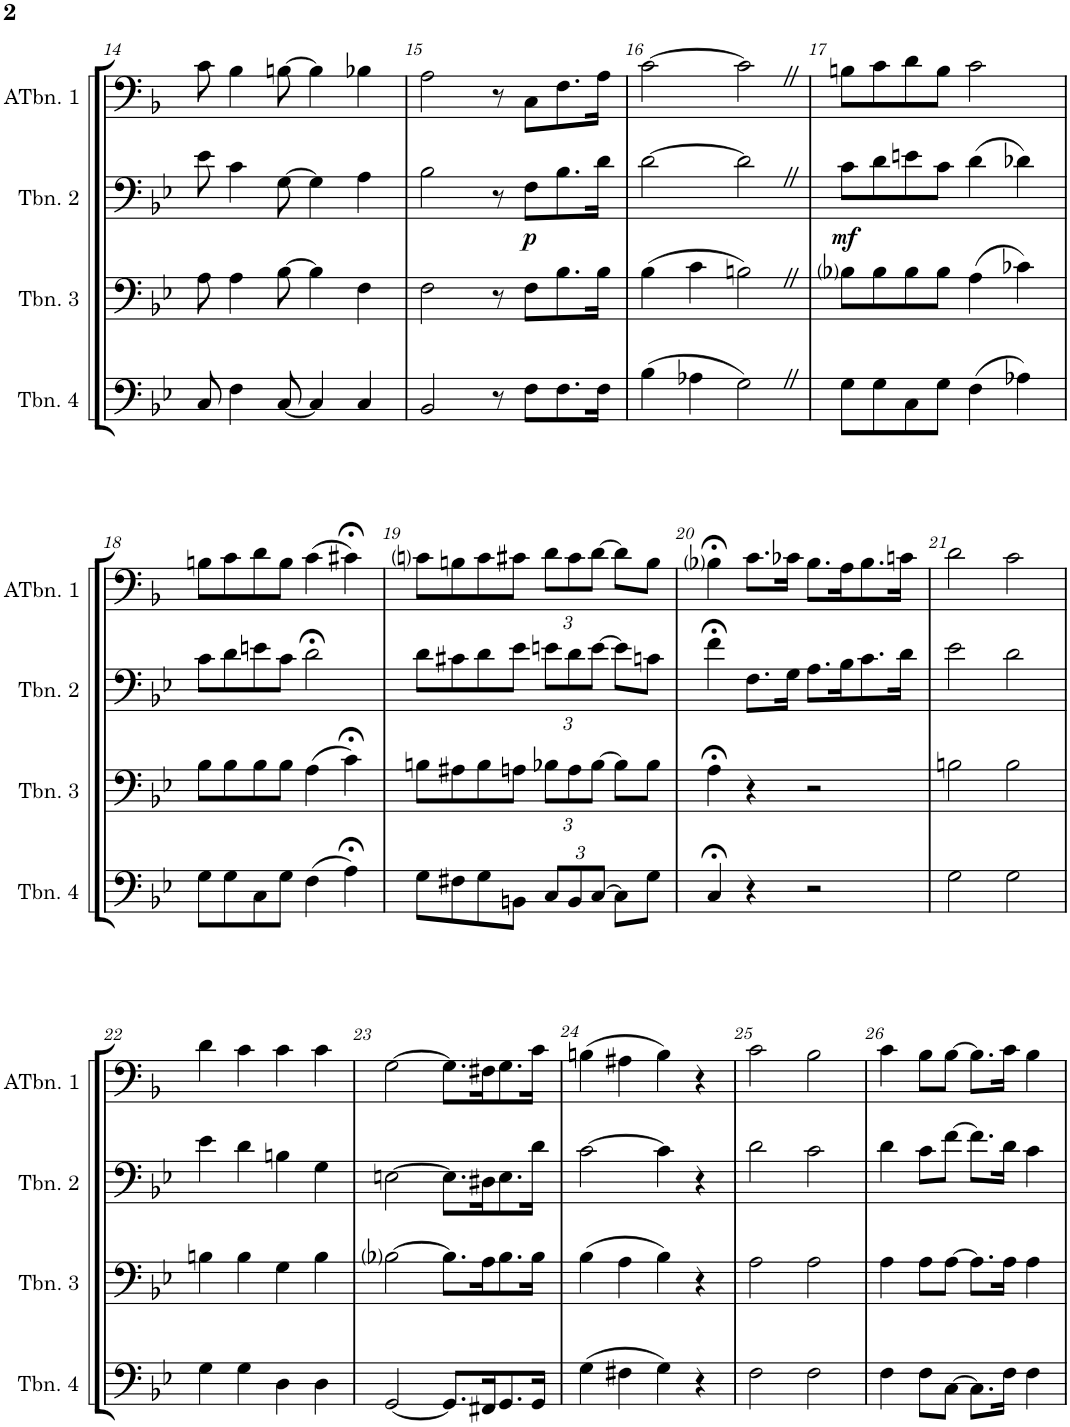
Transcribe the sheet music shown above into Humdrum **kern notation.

**kern	**kern	**kern	**dynam	**kern
*part4	*part3	*part2	*part2	*part1
*staff4	*staff3	*staff2	*staff2	*staff1
*I"Trombone 4	*I"Trombone 3	*I"Trombone 2	*	*I"Alto Tbn 1
*I'Tbn. 4	*I'Tbn. 3	*I'Tbn. 2	*	*I'ATbn. 1
!!LO:PB:g=z
*clefF4	*clefF4	*clefF4	*	*clefF4
*	*	*	*	*Trd-3c-5
*k[b-e-]	*k[b-e-]	*k[b-e-]	*	*k[b-]
*M2/2	*M2/2	*M2/2	*	*M2/2
*met(c|)	*met(c|)	*met(c|)	*	*met(c|)
=14	=14	=14	=14	=14
8C/	8A\	8e-\	.	8c\
4F\	4A\	4c\	.	4B-\
[8C/	[8B-\	[8G\	.	[8Bn\
4C/]	4B-\]	4G\]	.	4B\]
4C/	4F\	4A\	.	4B-X\
=15	=15	=15	=15	=15
2BB-/	2F\	2B-\	.	2A\
8r	8r	8r	.	8r
!	!	!	!LO:DY:b	!
8F\L	8F\L	8F\L	p	8C\L
8.F\	8.B-\	8.B-\	.	8.F\
16F\Jk	16B-\Jk	16d\Jk	.	16A\Jk
=16	=16	=16	=16	=16
(4B-\	(4B-\	[2d\	.	[2c\
4A-X\	4c\	.	.	.
2GZ\)	2BnZ\)	2dZ\]	.	2cZ\]
=17	=17	=17	=17	=17
!	!	!	!LO:DY:b	!
8G\L	8B-i\L	8c\L	mf	8Bn\L
8G\	8B-\	8d\	.	8c\
8C\	8B-\	8en\	.	8d\
8G\J	8B-\J	8c\J	.	8B\J
(4F\	(4A\	(4d\	.	2c\
4A-X\)	4c-X\)	4d-X\)	.	.
!!LO:LB:g=z
=18	=18	=18	=18	=18
8G\L	8B-\L	8c\L	.	8Bn\L
8G\	8B-\	8d\	.	8c\
8C\	8B-\	8en\	.	8d\
8G\J	8B-\J	8c\J	.	8B\J
(4F\	(4A\	2d;<\	.	(4c\
4A;<\)	4c;<\)	.	.	4c#X;<\)
=19	=19	=19	=19	=19
8G\L	8Bn\L	8d\L	.	8cni\L
8F#X\	8A#X\	8c#X\	.	8Bn\
8G\	8B\	8d\	.	8c\
8BBn\J	8An\J	8e-\J	.	8c#X\J
*Xbrackettup	*Xbrackettup	*Xbrackettup	*	*Xbrackettup
12C/L	12B-X\L	12en\L	.	12d\L
12BB/	12A\	12d\	.	12c#\
[12C/J	[12B-\J	[12e\J	.	[12d\J
8C\L]	8B-\L]	8e\L]	.	8d\L]
8G\J	8B-\J	8cn\J	.	8B\J
=20	=20	=20	=20	=20
4C;</	4A;<\	4f;<\	.	4B-i;<\
4r	4r	8.F\L	.	8.c\L
.	.	16G\Jk	.	16c-X\Jk
2r	2r	8.A\L	.	8.B-\L
.	.	16B-\K	.	16A\K
.	.	8.c\	.	8.B-\
.	.	16d\Jk	.	16cn\Jk
=21	=21	=21	=21	=21
2G\	2Bn\	2e-\	.	2d\
2G\	2B\	2d\	.	2c\
!!LO:LB:g=z
=22	=22	=22	=22	=22
4G\	4Bn\	4e-\	.	4d\
4G\	4B\	4d\	.	4c\
4D\	4G\	4Bn\	.	4c\
4D\	4B\	4G\	.	4c\
=23	=23	=23	=23	=23
[2GG/	[2B-i\	[2En\	.	[2G\
8.GG/L]	8.B-\L]	8.E\L]	.	8.G\L]
16FF#X/K	16A\K	16D#X\K	.	16F#X\K
8.GG/	8.B-\	8.E\	.	8.G\
16GG/Jk	16B-\Jk	16d\Jk	.	16c\Jk
=24	=24	=24	=24	=24
(4G\	(4B-\	[2c\	.	(4Bn\
4F#X\	4A\	.	.	4A#X\
4G\)	4B-\)	4c\]	.	4B\)
4r	4r	4r	.	4r
=25	=25	=25	=25	=25
2F\	2A\	2d\	.	2c\
2F\	2A\	2c\	.	2B-\
=26	=26	=26	=26	=26
4F\	4A\	4d\	.	4c\
8F\L	8A\L	8c\L	.	8B-\L
[8C\J	[8A\J	[8f\J	.	[8B-\J
8.C\L]	8.A\L]	8.f\L]	.	8.B-\L]
16F\Jk	16A\Jk	16d\Jk	.	16c\Jk
4F\	4A\	4c\	.	4B-\
=	=	=	=	=
*-	*-	*-	*-	*-
